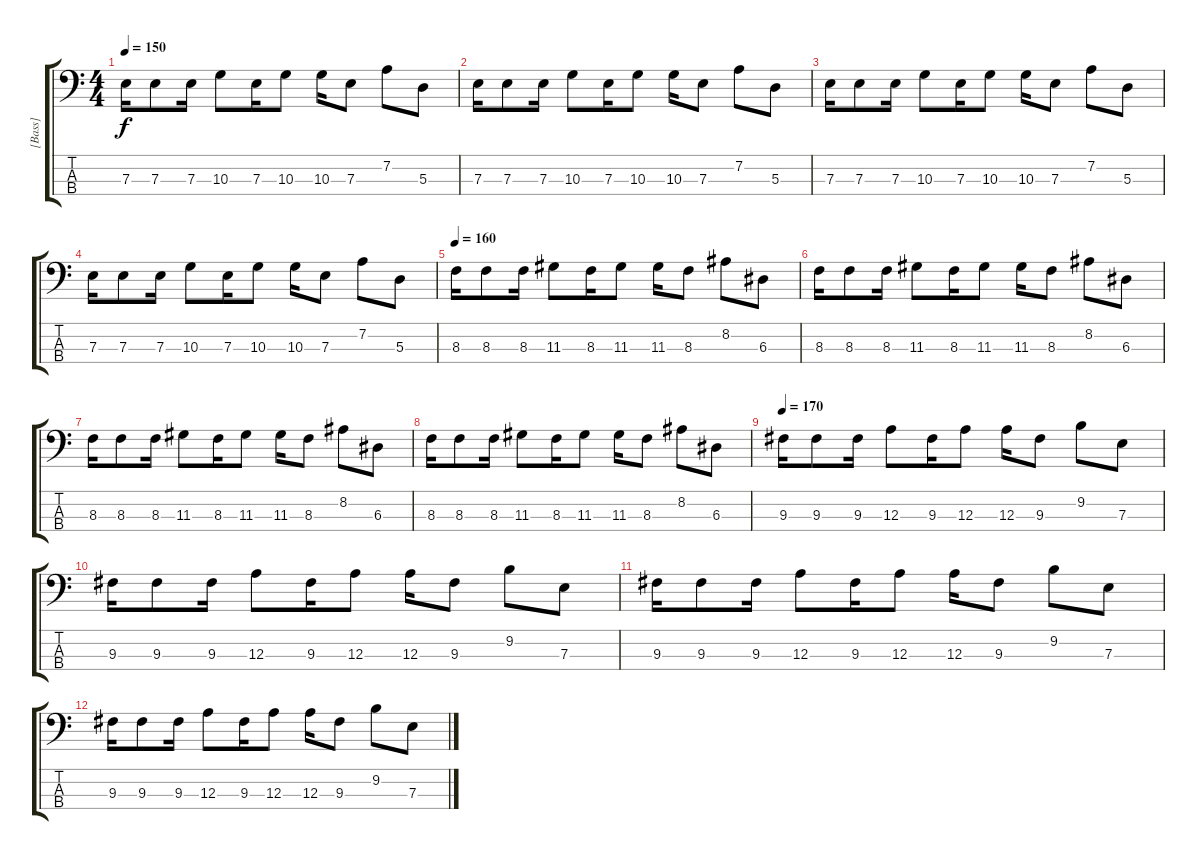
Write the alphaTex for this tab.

\track ("[Bass]" "[Bass]") {instrument electricbassfinger}
\staff {score tabs}
\tuning (G2 D2 A1 D1) {hide}
\ts (4 4)
\tempo 150
\clef f4
\ks c
7.3.16{dy f} 7.3.8 7.3.16 10.3.8 7.3.16 10.3.8 10.3.16 7.3.8 7.2.8 5.3.8 |
7.3.16 7.3.8 7.3.16 10.3.8 7.3.16 10.3.8 10.3.16 7.3.8 7.2.8 5.3.8 |
7.3.16 7.3.8 7.3.16 10.3.8 7.3.16 10.3.8 10.3.16 7.3.8 7.2.8 5.3.8 |
7.3.16 7.3.8 7.3.16 10.3.8 7.3.16 10.3.8 10.3.16 7.3.8 7.2.8 5.3.8 |
\tempo 160
8.3.16 8.3.8 8.3.16 11.3.8 8.3.16 11.3.8 11.3.16 8.3.8 8.2.8 6.3.8 |
8.3.16 8.3.8 8.3.16 11.3.8 8.3.16 11.3.8 11.3.16 8.3.8 8.2.8 6.3.8 |
8.3.16 8.3.8 8.3.16 11.3.8 8.3.16 11.3.8 11.3.16 8.3.8 8.2.8 6.3.8 |
8.3.16 8.3.8 8.3.16 11.3.8 8.3.16 11.3.8 11.3.16 8.3.8 8.2.8 6.3.8 |
\tempo 170
9.3.16 9.3.8 9.3.16 12.3.8 9.3.16 12.3.8 12.3.16 9.3.8 9.2.8 7.3.8 |
9.3.16 9.3.8 9.3.16 12.3.8 9.3.16 12.3.8 12.3.16 9.3.8 9.2.8 7.3.8 |
9.3.16 9.3.8 9.3.16 12.3.8 9.3.16 12.3.8 12.3.16 9.3.8 9.2.8 7.3.8 |
9.3.16 9.3.8 9.3.16 12.3.8 9.3.16 12.3.8 12.3.16 9.3.8 9.2.8 7.3.8
